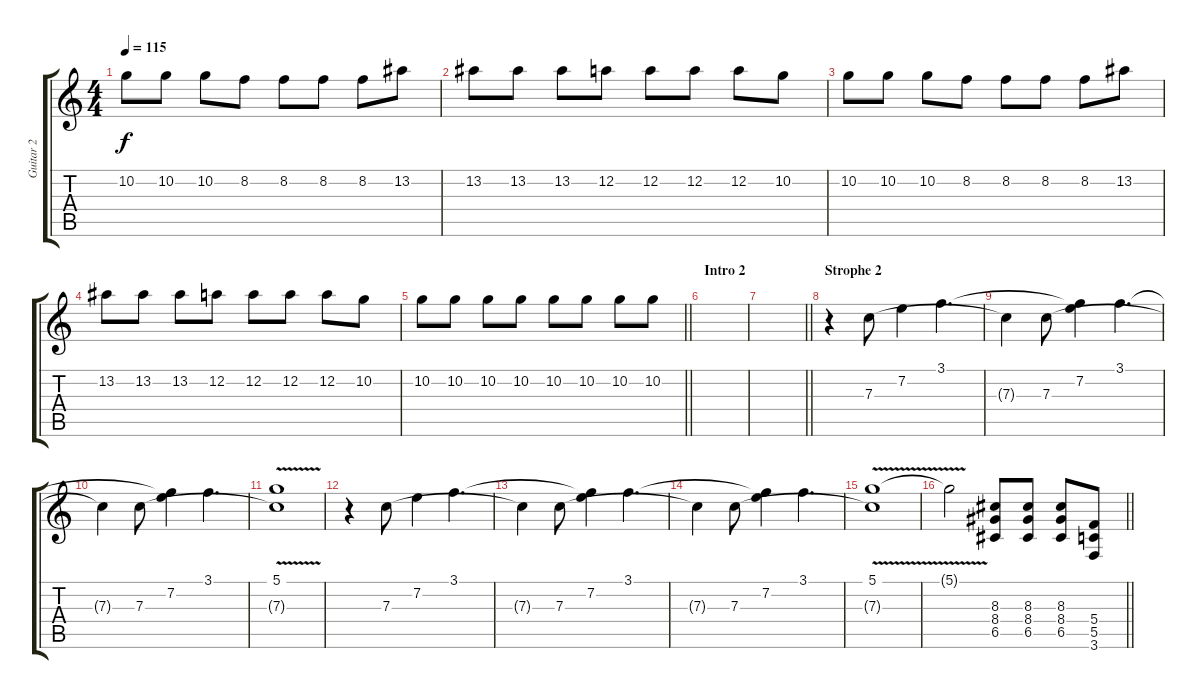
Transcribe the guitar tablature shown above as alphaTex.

\track ("Guitar 2" "Guitar 2") {instrument overdrivenguitar}
\staff {score tabs}
\tuning (D4 A3 F3 C3 G2 D2) {hide}
\ts (4 4)
\tempo 115
\clef g2
\ks c
10.2.8{dy f} 10.2.8 10.2.8 8.2.8 8.2.8 8.2.8 8.2.8 13.2.8 |
13.2.8 13.2.8 13.2.8 12.2.8 12.2.8 12.2.8 12.2.8 10.2.8 |
10.2.8 10.2.8 10.2.8 8.2.8 8.2.8 8.2.8 8.2.8 13.2.8 |
13.2.8 13.2.8 13.2.8 12.2.8 12.2.8 12.2.8 12.2.8 10.2.8 |
\barLineRight lightlight
10.2.8 10.2.8 10.2.8 10.2.8 10.2.8 10.2.8 10.2.8 10.2.8 |
\section ("" "Intro 2")
|
\barLineRight lightlight
|
\section ("" "Strophe 2")
r.4{instrument overdrivenguitar} 7.3.8 7.2.4 3.1.4{d} |
7.3{t}.4 7.3.8 (3.1{t} 7.2).4 3.1.4{d} |
7.3{t}.4 7.3.8 (3.1{t} 7.2).4 3.1.4{d} |
(5.1{v} 7.3{t}).1 |
r.4 7.3.8 7.2.4 3.1.4{d} |
7.3{t}.4 7.3.8 (3.1{t} 7.2).4 3.1.4{d} |
7.3{t}.4 7.3.8 (3.1{t} 7.2).4 3.1.4{d} |
(5.1{v} 7.3{t}).1 |
\barLineRight lightlight
5.1{t}.2 (8.3 8.4 6.5).8{instrument overdrivenguitar} (8.3 8.4 6.5).8 (8.3 8.4 6.5).8 (5.4 5.5 3.6).8
